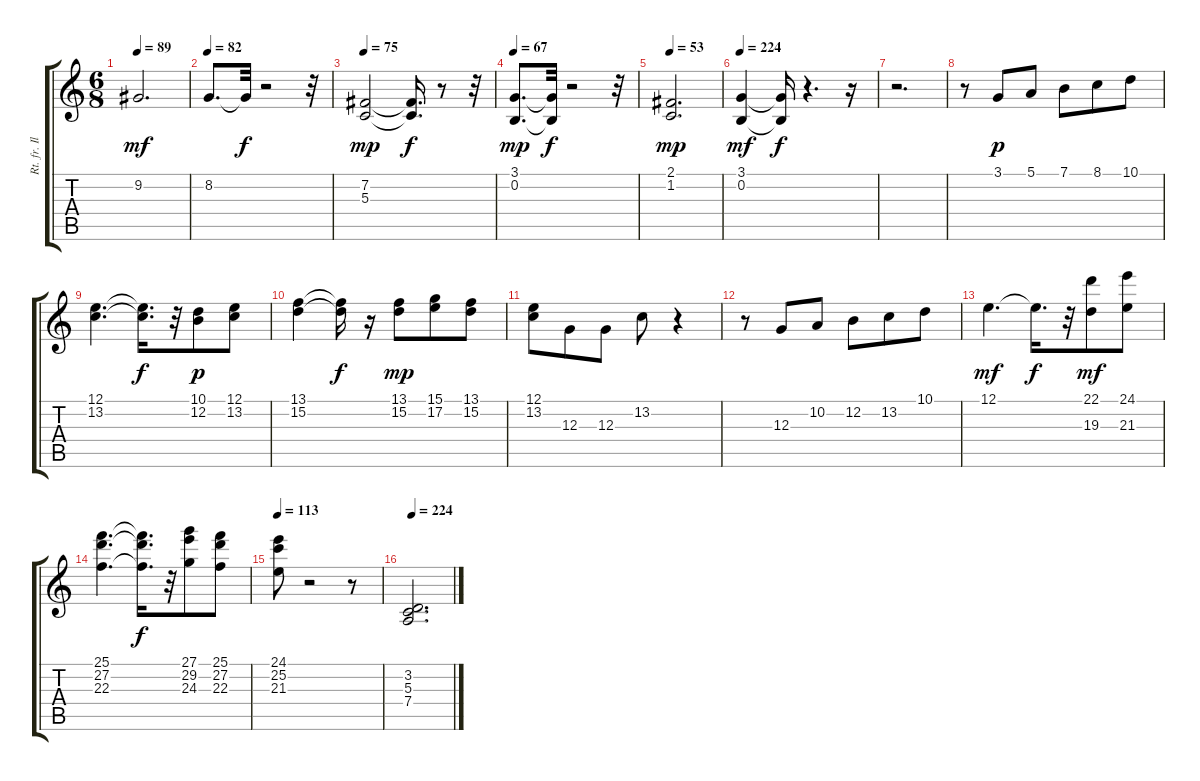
\track ("Rt. fr. Il Barbiere di Siviglia" "Rt. fr. Il") {instrument acousticgrandpiano}
\staff {score tabs}
\tuning (E4 B3 G3 D3 A2 E2) {hide}
\ts (6 8)
\tempo 89
\clef g2
\ks c
9.2.2{d dy mf} |
\tempo 82
8.2.8{d} 8.2{t}.32{dy f} r.2 r.32 |
\tempo 75
(7.2 5.3).2{dy mp} (7.2{t} 5.3{t}).16{d dy f} r.8 r.32 |
\tempo 67
(3.1 0.2).8{d dy mp} (3.1{t} 0.2{t}).32{dy f} r.2 r.32 |
\tempo 53
(2.1 1.2).2{d dy mp} |
\tempo 224
(3.1 0.2).4{dy mf} (3.1{t} 0.2{t}).16{dy f} r.4{d} r.16 |
r.2{d} |
r.8 3.1.8{dy p} 5.1.8 7.1.8 8.1.8 10.1.8 |
(12.1 13.2).4{d} (12.1{t} 13.2{t}).16{d dy f} r.32 (10.1 12.2).8{dy p} (12.1 13.2).8 |
(13.1 15.2).4 (13.1{t} 15.2{t}).16{dy f} r.16 (13.1 15.2).8{dy mp} (15.1 17.2).8 (13.1 15.2).8 |
(12.1 13.2).8 12.3.8 12.3.8 13.2.8 r.4 |
r.8 12.3.8 10.2.8 12.2.8 13.2.8 10.1.8 |
12.1.4{d dy mf} 12.1{t}.16{d dy f} r.32 (22.1 19.3).8{dy mf} (24.1 21.3).8 |
(25.1 27.2 22.3).4{d} (25.1{t} 27.2{t} 22.3{t}).16{d dy f} r.32 (27.1 29.2 24.3).8 (25.1 27.2 22.3).8 |
\tempo 113
(24.1 25.2 21.3).8 r.2 r.8 |
\tempo 224
(3.2 5.3 7.4).2{d}
